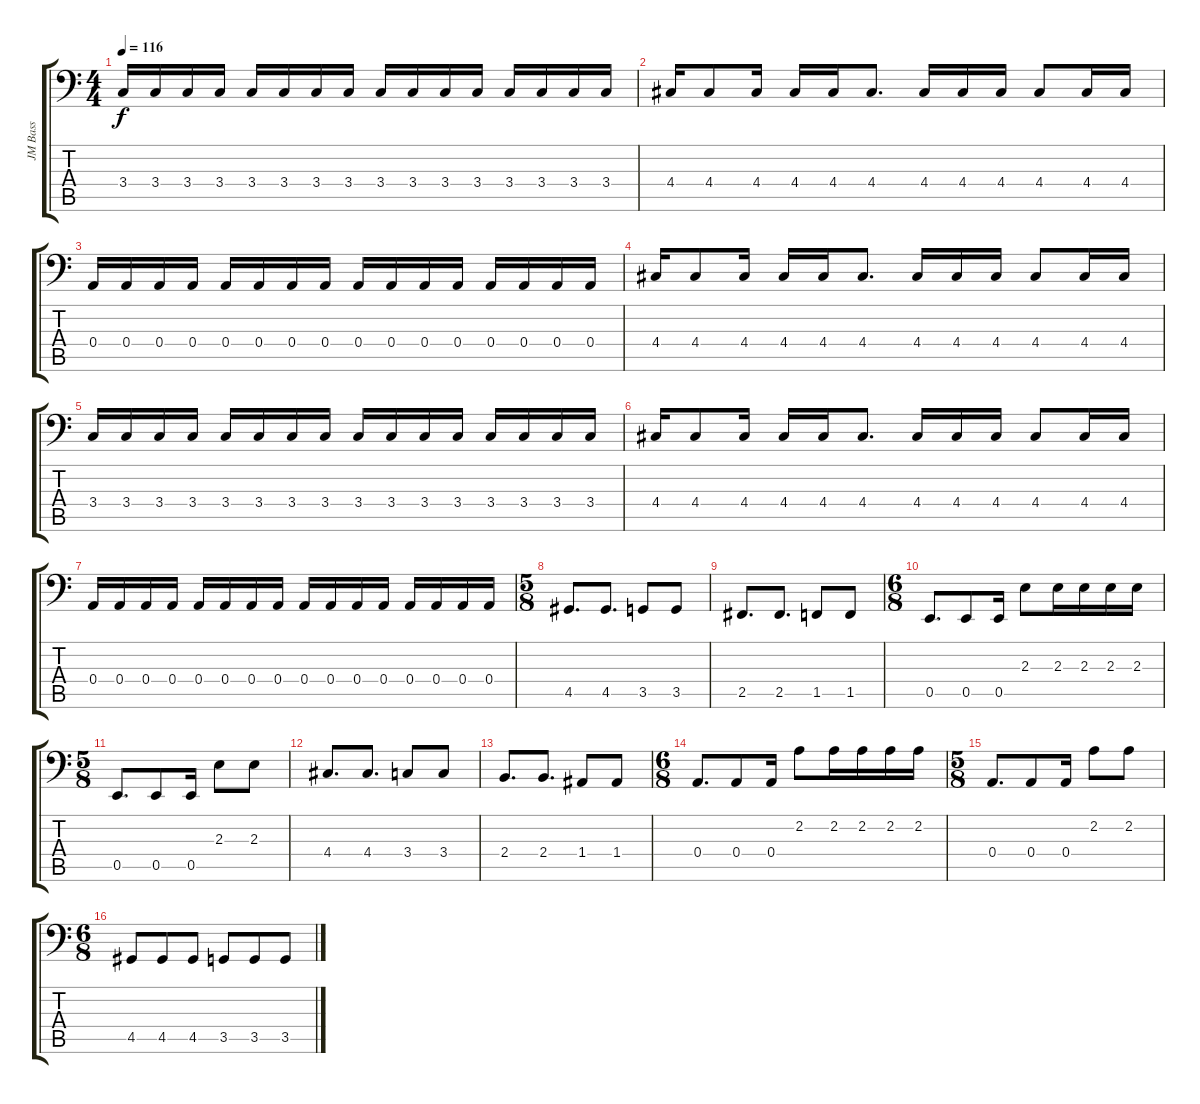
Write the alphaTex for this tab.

\track ("JM Bass" "JM Bass") {instrument electricbassfinger}
\staff {score tabs}
\tuning (C3 G2 D2 A1 E1 B0) {hide}
\ts (4 4)
\tempo 116
\clef f4
\ks c
3.4.16{dy f} 3.4.16 3.4.16 3.4.16 3.4.16 3.4.16 3.4.16 3.4.16 3.4.16 3.4.16 3.4.16 3.4.16 3.4.16 3.4.16 3.4.16 3.4.16 |
4.4.16 4.4.8 4.4.16 4.4.16 4.4.16 4.4.8{d} 4.4.16 4.4.16 4.4.16 4.4.8 4.4.16 4.4.16 |
0.4.16 0.4.16 0.4.16 0.4.16 0.4.16 0.4.16 0.4.16 0.4.16 0.4.16 0.4.16 0.4.16 0.4.16 0.4.16 0.4.16 0.4.16 0.4.16 |
4.4.16 4.4.8 4.4.16 4.4.16 4.4.16 4.4.8{d} 4.4.16 4.4.16 4.4.16 4.4.8 4.4.16 4.4.16 |
3.4.16 3.4.16 3.4.16 3.4.16 3.4.16 3.4.16 3.4.16 3.4.16 3.4.16 3.4.16 3.4.16 3.4.16 3.4.16 3.4.16 3.4.16 3.4.16 |
4.4.16 4.4.8 4.4.16 4.4.16 4.4.16 4.4.8{d} 4.4.16 4.4.16 4.4.16 4.4.8 4.4.16 4.4.16 |
0.4.16 0.4.16 0.4.16 0.4.16 0.4.16 0.4.16 0.4.16 0.4.16 0.4.16 0.4.16 0.4.16 0.4.16 0.4.16 0.4.16 0.4.16 0.4.16 |
\ts (5 8)
4.5.8{d} 4.5.8{d} 3.5.8 3.5.8 |
2.5.8{d} 2.5.8{d} 1.5.8 1.5.8 |
\ts (6 8)
0.5.8{d} 0.5.8 0.5.16 2.3.8 2.3.16 2.3.16 2.3.16 2.3.16 |
\ts (5 8)
0.5.8{d} 0.5.8 0.5.16 2.3.8 2.3.8 |
4.4.8{d} 4.4.8{d} 3.4.8 3.4.8 |
2.4.8{d} 2.4.8{d} 1.4.8 1.4.8 |
\ts (6 8)
0.4.8{d} 0.4.8 0.4.16 2.2.8 2.2.16 2.2.16 2.2.16 2.2.16 |
\ts (5 8)
0.4.8{d} 0.4.8 0.4.16 2.2.8 2.2.8 |
\ts (6 8)
4.5.8 4.5.8 4.5.8 3.5.8 3.5.8 3.5.8
